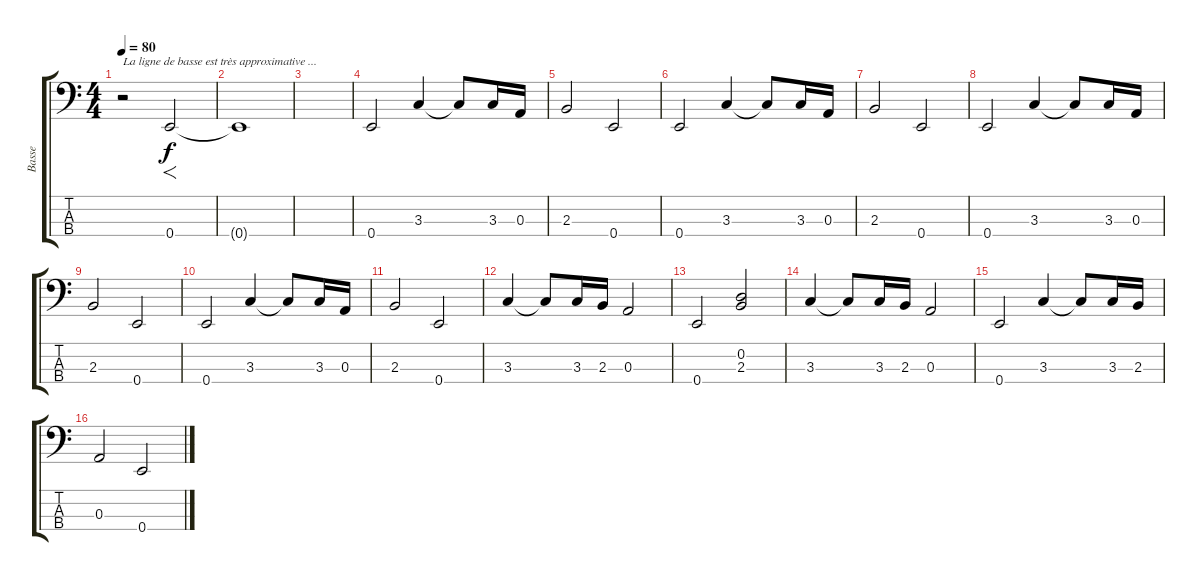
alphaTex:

\track ("Basse" "Basse") {instrument fretlessbass}
\staff {score tabs}
\tuning (G2 D2 A1 E1) {hide}
\ts (4 4)
\tempo 80
\clef f4
\ks c
r.2{txt "La ligne de basse est très approximative ..." dy f instrument fretlessbass} 0.4.2{f} |
0.4{t}.1 |
|
0.4.2 3.3.4 3.3{t}.8 3.3.16 0.3.16 |
2.3.2 0.4.2 |
0.4.2 3.3.4 3.3{t}.8 3.3.16 0.3.16 |
2.3.2 0.4.2 |
0.4.2 3.3.4 3.3{t}.8 3.3.16 0.3.16 |
2.3.2 0.4.2 |
0.4.2 3.3.4 3.3{t}.8 3.3.16 0.3.16 |
2.3.2 0.4.2 |
3.3.4 3.3{t}.8 3.3.16 2.3.16 0.3.2 |
0.4.2 (0.2 2.3).2 |
3.3.4 3.3{t}.8 3.3.16 2.3.16 0.3.2 |
0.4.2 3.3.4 3.3{t}.8 3.3.16 2.3.16 |
0.3.2 0.4.2
